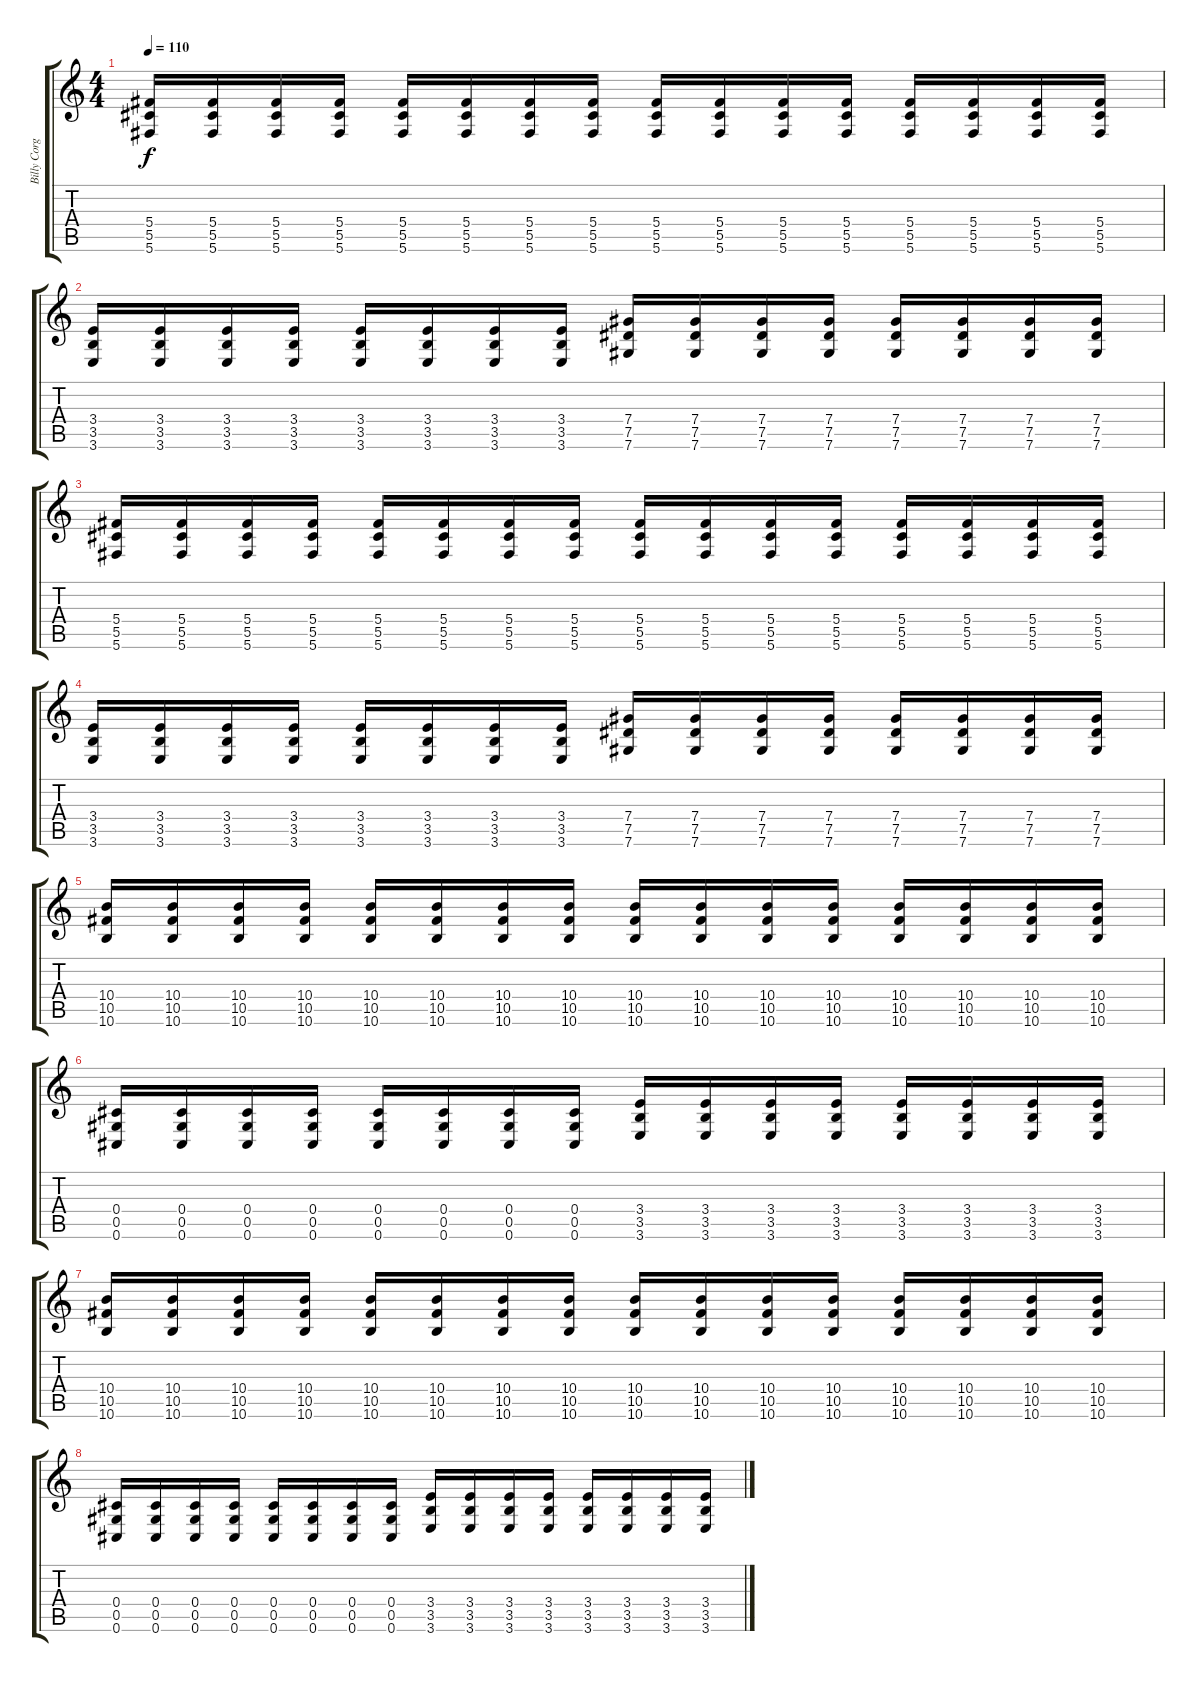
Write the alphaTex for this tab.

\track ("Billy Corgan" "Billy Corg") {instrument distortionguitar}
\staff {score tabs}
\tuning (Eb4 Bb3 Gb3 Db3 Ab2 Db2) {hide}
\ts (4 4)
\tempo 110
\clef g2
\ks c
(5.4 5.5 5.6).16{dy f} (5.4 5.5 5.6).16 (5.4 5.5 5.6).16 (5.4 5.5 5.6).16 (5.4 5.5 5.6).16 (5.4 5.5 5.6).16 (5.4 5.5 5.6).16 (5.4 5.5 5.6).16 (5.4 5.5 5.6).16 (5.4 5.5 5.6).16 (5.4 5.5 5.6).16 (5.4 5.5 5.6).16 (5.4 5.5 5.6).16 (5.4 5.5 5.6).16 (5.4 5.5 5.6).16 (5.4 5.5 5.6).16 |
(3.4 3.5 3.6).16 (3.4 3.5 3.6).16 (3.4 3.5 3.6).16 (3.4 3.5 3.6).16 (3.4 3.5 3.6).16 (3.4 3.5 3.6).16 (3.4 3.5 3.6).16 (3.4 3.5 3.6).16 (7.4 7.5 7.6).16 (7.4 7.5 7.6).16 (7.4 7.5 7.6).16 (7.4 7.5 7.6).16 (7.4 7.5 7.6).16 (7.4 7.5 7.6).16 (7.4 7.5 7.6).16 (7.4 7.5 7.6).16 |
(5.4 5.5 5.6).16 (5.4 5.5 5.6).16 (5.4 5.5 5.6).16 (5.4 5.5 5.6).16 (5.4 5.5 5.6).16 (5.4 5.5 5.6).16 (5.4 5.5 5.6).16 (5.4 5.5 5.6).16 (5.4 5.5 5.6).16 (5.4 5.5 5.6).16 (5.4 5.5 5.6).16 (5.4 5.5 5.6).16 (5.4 5.5 5.6).16 (5.4 5.5 5.6).16 (5.4 5.5 5.6).16 (5.4 5.5 5.6).16 |
(3.4 3.5 3.6).16 (3.4 3.5 3.6).16 (3.4 3.5 3.6).16 (3.4 3.5 3.6).16 (3.4 3.5 3.6).16 (3.4 3.5 3.6).16 (3.4 3.5 3.6).16 (3.4 3.5 3.6).16 (7.4 7.5 7.6).16 (7.4 7.5 7.6).16 (7.4 7.5 7.6).16 (7.4 7.5 7.6).16 (7.4 7.5 7.6).16 (7.4 7.5 7.6).16 (7.4 7.5 7.6).16 (7.4 7.5 7.6).16 |
(10.4 10.5 10.6).16 (10.4 10.5 10.6).16 (10.4 10.5 10.6).16 (10.4 10.5 10.6).16 (10.4 10.5 10.6).16 (10.4 10.5 10.6).16 (10.4 10.5 10.6).16 (10.4 10.5 10.6).16 (10.4 10.5 10.6).16 (10.4 10.5 10.6).16 (10.4 10.5 10.6).16 (10.4 10.5 10.6).16 (10.4 10.5 10.6).16 (10.4 10.5 10.6).16 (10.4 10.5 10.6).16 (10.4 10.5 10.6).16 |
(0.4 0.5 0.6).16 (0.4 0.5 0.6).16 (0.4 0.5 0.6).16 (0.4 0.5 0.6).16 (0.4 0.5 0.6).16 (0.4 0.5 0.6).16 (0.4 0.5 0.6).16 (0.4 0.5 0.6).16 (3.4 3.5 3.6).16 (3.4 3.5 3.6).16 (3.4 3.5 3.6).16 (3.4 3.5 3.6).16 (3.4 3.5 3.6).16 (3.4 3.5 3.6).16 (3.4 3.5 3.6).16 (3.4 3.5 3.6).16 |
(10.4 10.5 10.6).16 (10.4 10.5 10.6).16 (10.4 10.5 10.6).16 (10.4 10.5 10.6).16 (10.4 10.5 10.6).16 (10.4 10.5 10.6).16 (10.4 10.5 10.6).16 (10.4 10.5 10.6).16 (10.4 10.5 10.6).16 (10.4 10.5 10.6).16 (10.4 10.5 10.6).16 (10.4 10.5 10.6).16 (10.4 10.5 10.6).16 (10.4 10.5 10.6).16 (10.4 10.5 10.6).16 (10.4 10.5 10.6).16 |
(0.4 0.5 0.6).16 (0.4 0.5 0.6).16 (0.4 0.5 0.6).16 (0.4 0.5 0.6).16 (0.4 0.5 0.6).16 (0.4 0.5 0.6).16 (0.4 0.5 0.6).16 (0.4 0.5 0.6).16 (3.4 3.5 3.6).16 (3.4 3.5 3.6).16 (3.4 3.5 3.6).16 (3.4 3.5 3.6).16 (3.4 3.5 3.6).16 (3.4 3.5 3.6).16 (3.4 3.5 3.6).16 (3.4 3.5 3.6).16
